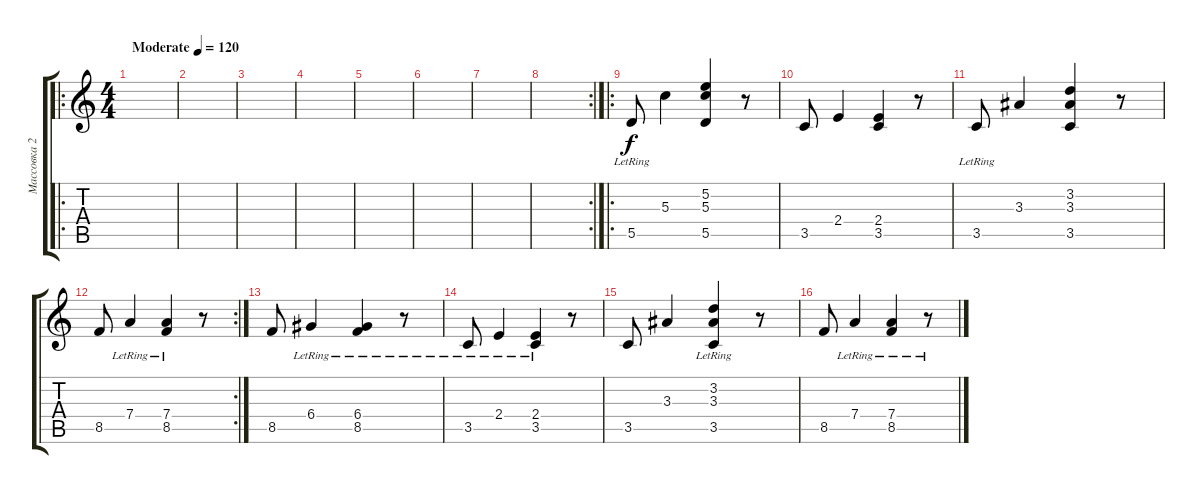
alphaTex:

\track ("Массовка 2" "Массовка 2") {instrument distortionguitar}
\staff {score tabs}
\tuning (E4 B3 G3 D3 A2 E2) {hide}
\ro
\ts (4 4)
\tempo (120 "Moderate")
\clef g2
\ks c
|
|
|
|
|
|
|
\rc 2
|
\ro
5.5{lr}.8 5.3.4 (5.2 5.3 5.5).4 r.8 |
3.5.8 2.4.4 (2.4 3.5).4 r.8 |
3.5{lr}.8 3.3.4 (3.2 3.3 3.5).4 r.8 |
\rc 2
8.5.8 7.4{lr}.4 (7.4{lr} 8.5).4 r.8 |
8.5.8 6.4{lr}.4 (6.4{lr} 8.5{lr}).4 r.8 |
3.5{lr}.8 2.4{lr}.4 (2.4{lr} 3.5).4 r.8 |
3.5.8 3.3.4 (3.2 3.3 3.5{lr}).4 r.8 |
8.5.8 7.4{lr}.4 (7.4{lr} 8.5{lr}).4 r.8
